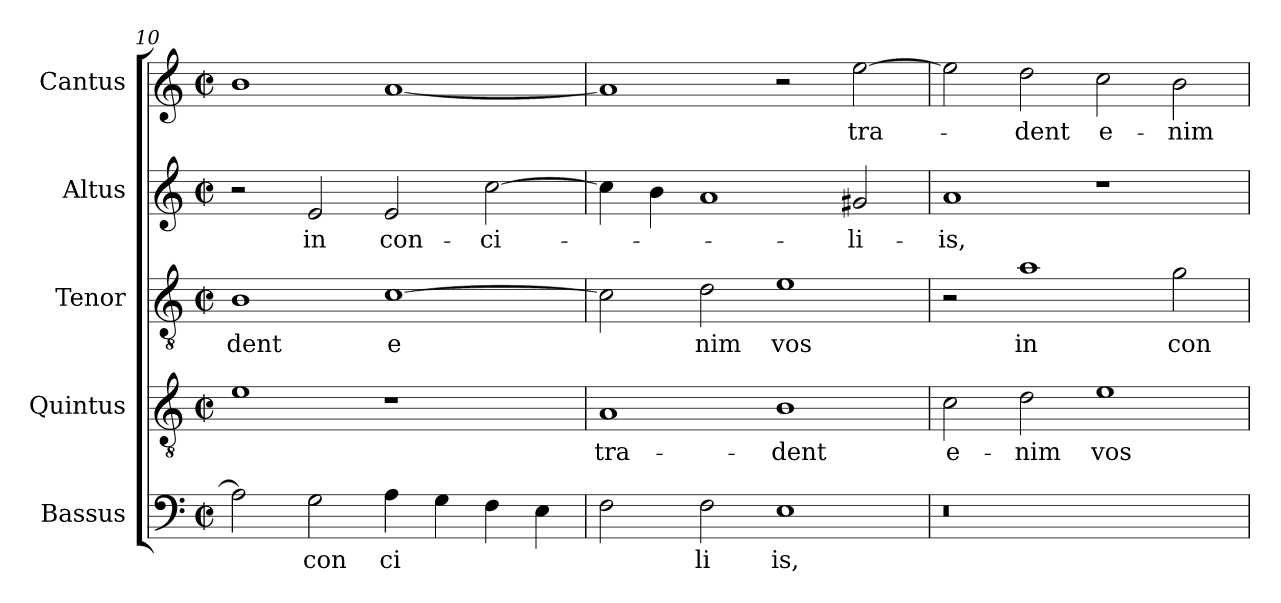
**kern	**text	**kern	**text	**kern	**text	**kern	**text	**kern	**text
*part5	*part5	*part4	*part4	*part3	*part3	*part2	*part2	*part1	*part1
*staff5	*staff5	*staff4	*staff4	*staff3	*staff3	*staff2	*staff2	*staff1	*staff1
*I"Bassus	*	*I"Quintus	*	*I"Tenor	*	*I"Altus	*	*I"Cantus	*
*clefF4	*	*clefGv2	*	*clefGv2	*	*clefG2	*	*clefG2	*
*M2/2	*	*M2/2	*	*M2/2	*	*M2/2	*	*M2/2	*
*met(c|)	*	*met(c|)	*	*met(c|)	*	*met(c|)	*	*met(c|)	*
=10	=10	=10	=10	=10	=10	=10	=10	=10	=10
!	!	!	!	!	!LO:LY:b:cj	!	!	!	!
2A\]	.	1e	.	1B	dent	2r	.	1b	.
!	!LO:LY:b:cj	!	!	!	!	!	!LO:LY:b:cj	!	!
2G\	con	.	.	.	.	2e/	in	.	.
!	!LO:LY:b:cj	!	!	!	!LO:LY:b:rj	!	!LO:LY:b:cj	!	!
4A\	ci	1r	.	[>1c	e	2e/	con-	[<1a	.
4G\	.	.	.	.	.	.	.	.	.
!	!	!	!	!	!	!	!LO:LY:b:cj	!	!
4F\	.	.	.	.	.	[>2cc\	-ci-	.	.
4E\	.	.	.	.	.	.	.	.	.
=11	=11	=11	=11	=11	=11	=11	=11	=11	=11
!	!	!	!LO:LY:b:cj	!	!	!	!	!	!
2F\	.	1A	tra-	2c\]	.	4cc\]	.	1a]	.
.	.	.	.	.	.	4b\	.	.	.
!	!LO:LY:b:cj	!	!	!	!LO:LY:b:cj	!	!	!	!
2F\	li	.	.	2d\	nim	1a	.	.	.
!	!LO:LY:b:cj	!	!LO:LY:b:cj	!	!LO:LY:b:cj	!	!	!	!
1E	is,	1B	-dent	1e	vos	.	.	2r	.
!	!	!	!	!	!	!	!LO:LY:b:cj	!	!LO:LY:b
.	.	.	.	.	.	2g#/	-li-	[>2ee\	tra-
=12	=12	=12	=12	=12	=12	=12	=12	=12	=12
!	!	!	!LO:LY:b:cj	!	!	!	!LO:LY:b:cj	!	!
0r	.	2c\	e-	2r	.	1a	-is,	2ee\]	.
!	!	!	!LO:LY:b:cj	!	!LO:LY:b:cj	!	!	!	!LO:LY:b:cj
.	.	2d\	-nim	1a	in	.	.	2dd\	-dent
!	!	!	!LO:LY:b:cj	!	!	!	!	!	!LO:LY:b:cj
.	.	1e	vos	.	.	1r	.	2cc\	e-
!	!	!	!	!	!LO:LY:b:cj	!	!	!	!LO:LY:b:cj
.	.	.	.	2g\	con	.	.	2b\	-nim
=	=	=	=	=	=	=	=	=	=
*-	*-	*-	*-	*-	*-	*-	*-	*-	*-
